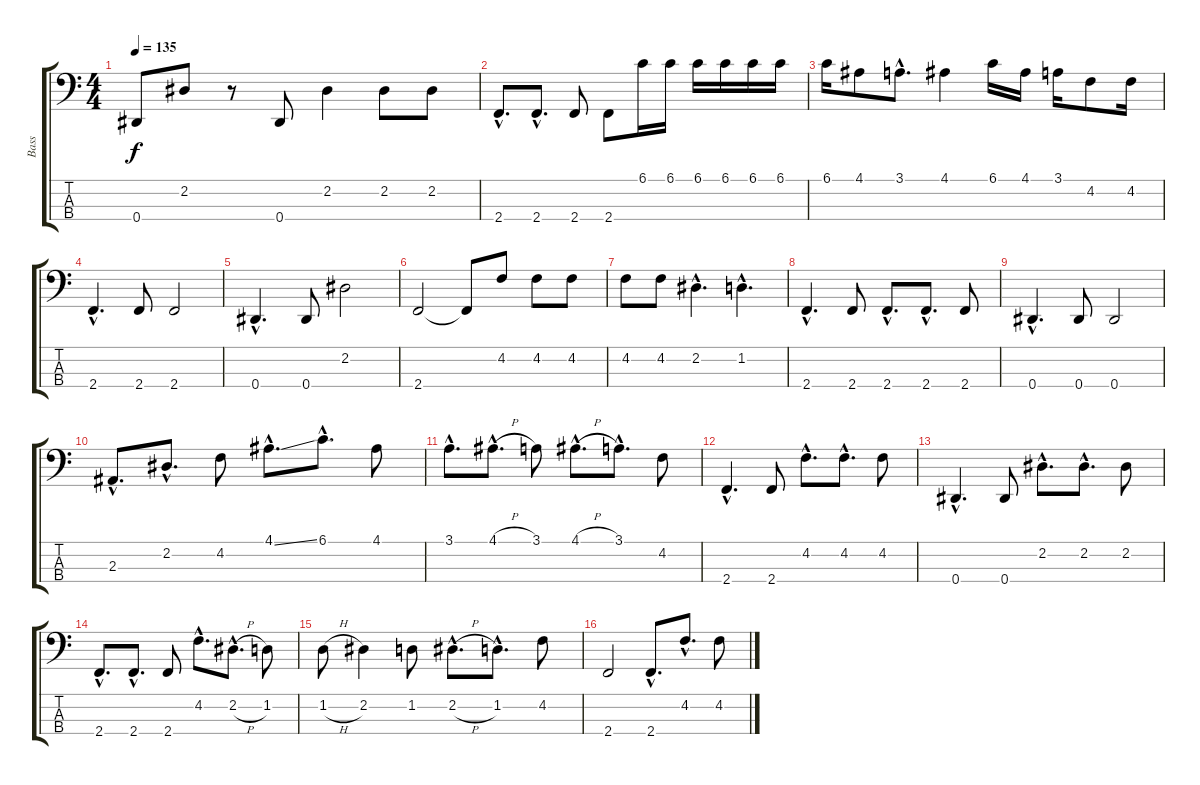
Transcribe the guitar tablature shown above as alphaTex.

\track ("Bass" "Bass") {instrument electricbassfinger}
\staff {score tabs}
\tuning (Gb2 Db2 Ab1 Eb1) {hide}
\ts (4 4)
\tempo 135
\clef f4
\ks c
0.4.8{dy f} 2.2.8 r.8 0.4.8 2.2.4 2.2.8 2.2.8 |
2.4{hac}.8{d} 2.4{hac}.8{d} 2.4.8 2.4.8 6.1.16 6.1.16 6.1.16 6.1.16 6.1.16 6.1.16 |
6.1.16 4.1.8 3.1{hac}.8{d} 4.1.4 6.1.16 4.1.16 3.1.16 4.2.8 4.2.16 |
2.4{hac}.4{d} 2.4.8 2.4.2 |
0.4{hac}.4{d} 0.4.8 2.2.2 |
2.4.2 2.4{t}.8 4.2.8 4.2.8 4.2.8 |
4.2.8 4.2.8 2.2{hac}.4{d} 1.2{hac}.4{d} |
2.4{hac}.4{d} 2.4.8 2.4{hac}.8{d} 2.4{hac}.8{d} 2.4.8 |
0.4{hac}.4{d} 0.4.8 0.4.2 |
2.3{hac}.8{d} 2.2{hac}.8{d} 4.2.8 4.1{ss hac}.8{d} 6.1{hac}.8{d} 4.1.8 |
3.1{hac}.8{d} 4.1{h hac}.8{d} 3.1.8 4.1{h hac}.8{d} 3.1{hac}.8{d} 4.2.8 |
2.4{hac}.4{d} 2.4.8 4.2{hac}.8{d} 4.2{hac}.8{d} 4.2.8 |
0.4{hac}.4{d} 0.4.8 2.2{hac}.8{d} 2.2{hac}.8{d} 2.2.8 |
2.4{hac}.8{d} 2.4{hac}.8{d} 2.4.8 4.2{hac}.8{d} 2.2{h hac}.8{d} 1.2.8 |
1.2{h}.8 2.2.4 1.2.8 2.2{h hac}.8{d} 1.2{hac}.8{d} 4.2.8 |
2.4.2 2.4{hac}.8{d} 4.2{hac}.8{d} 4.2.8
